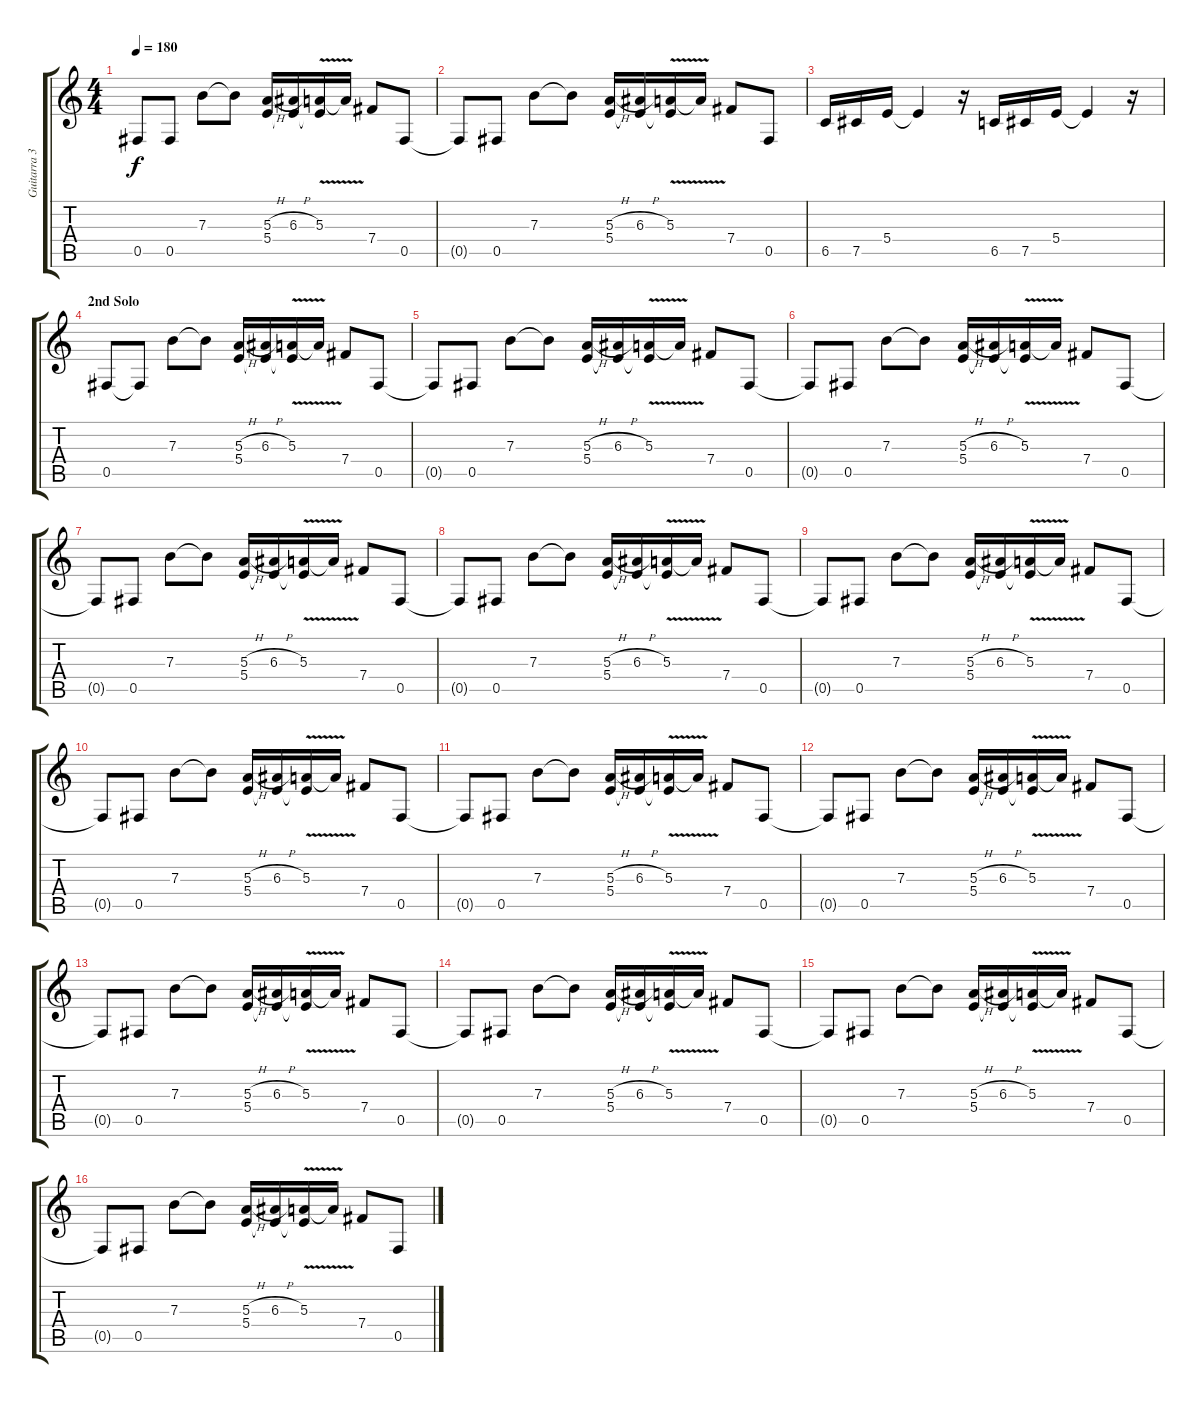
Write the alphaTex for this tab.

\track ("Guitarra 3" "Guitarra 3") {instrument overdrivenguitar}
\staff {score tabs}
\tuning (Db4 Ab3 E3 B2 Gb2 Db2) {hide}
\ts (4 4)
\tempo 180
\clef g2
\ks c
0.5{t}.8{dy f} 0.5.8 7.3.8 7.3{t}.8 (5.3{h} 5.4).16 (6.3{h} 5.4{t}).16 (5.3{v} 5.4{t}).16 5.3{t}.16 7.4.8 0.5.8 |
0.5{t}.8 0.5.8 7.3.8 7.3{t}.8 (5.3{h} 5.4).16 (6.3{h} 5.4{t}).16 (5.3{v} 5.4{t}).16 5.3{t}.16 7.4.8 0.5.8 |
6.5.16 7.5.16 5.4.16 5.4{t}.4 r.16 6.5.16 7.5.16 5.4.16 5.4{t}.4 r.16 |
\section ("" "2nd Solo")
0.5.8{volume 14 balance 8} 0.5{t}.8 7.3.8 7.3{t}.8 (5.3{h} 5.4).16 (6.3{h} 5.4{t}).16 (5.3{v} 5.4{t}).16 5.3{t}.16 7.4.8 0.5.8 |
0.5{t}.8 0.5.8 7.3.8 7.3{t}.8 (5.3{h} 5.4).16 (6.3{h} 5.4{t}).16 (5.3{v} 5.4{t}).16 5.3{t}.16 7.4.8 0.5.8 |
0.5{t}.8 0.5.8 7.3.8 7.3{t}.8 (5.3{h} 5.4).16 (6.3{h} 5.4{t}).16 (5.3{v} 5.4{t}).16 5.3{t}.16 7.4.8 0.5.8 |
0.5{t}.8 0.5.8 7.3.8 7.3{t}.8 (5.3{h} 5.4).16 (6.3{h} 5.4{t}).16 (5.3{v} 5.4{t}).16 5.3{t}.16 7.4.8 0.5.8 |
0.5{t}.8 0.5.8 7.3.8 7.3{t}.8 (5.3{h} 5.4).16 (6.3{h} 5.4{t}).16 (5.3{v} 5.4{t}).16 5.3{t}.16 7.4.8 0.5.8 |
0.5{t}.8 0.5.8 7.3.8 7.3{t}.8 (5.3{h} 5.4).16 (6.3{h} 5.4{t}).16 (5.3{v} 5.4{t}).16 5.3{t}.16 7.4.8 0.5.8 |
0.5{t}.8 0.5.8 7.3.8 7.3{t}.8 (5.3{h} 5.4).16 (6.3{h} 5.4{t}).16 (5.3{v} 5.4{t}).16 5.3{t}.16 7.4.8 0.5.8 |
0.5{t}.8 0.5.8 7.3.8 7.3{t}.8 (5.3{h} 5.4).16 (6.3{h} 5.4{t}).16 (5.3{v} 5.4{t}).16 5.3{t}.16 7.4.8 0.5.8 |
0.5{t}.8 0.5.8 7.3.8 7.3{t}.8 (5.3{h} 5.4).16 (6.3{h} 5.4{t}).16 (5.3{v} 5.4{t}).16 5.3{t}.16 7.4.8 0.5.8 |
0.5{t}.8 0.5.8 7.3.8 7.3{t}.8 (5.3{h} 5.4).16 (6.3{h} 5.4{t}).16 (5.3{v} 5.4{t}).16 5.3{t}.16 7.4.8 0.5.8 |
0.5{t}.8 0.5.8 7.3.8 7.3{t}.8 (5.3{h} 5.4).16 (6.3{h} 5.4{t}).16 (5.3{v} 5.4{t}).16 5.3{t}.16 7.4.8 0.5.8 |
0.5{t}.8 0.5.8 7.3.8 7.3{t}.8 (5.3{h} 5.4).16 (6.3{h} 5.4{t}).16 (5.3{v} 5.4{t}).16 5.3{t}.16 7.4.8 0.5.8 |
0.5{t}.8 0.5.8 7.3.8 7.3{t}.8 (5.3{h} 5.4).16 (6.3{h} 5.4{t}).16 (5.3{v} 5.4{t}).16 5.3{t}.16 7.4.8 0.5.8
